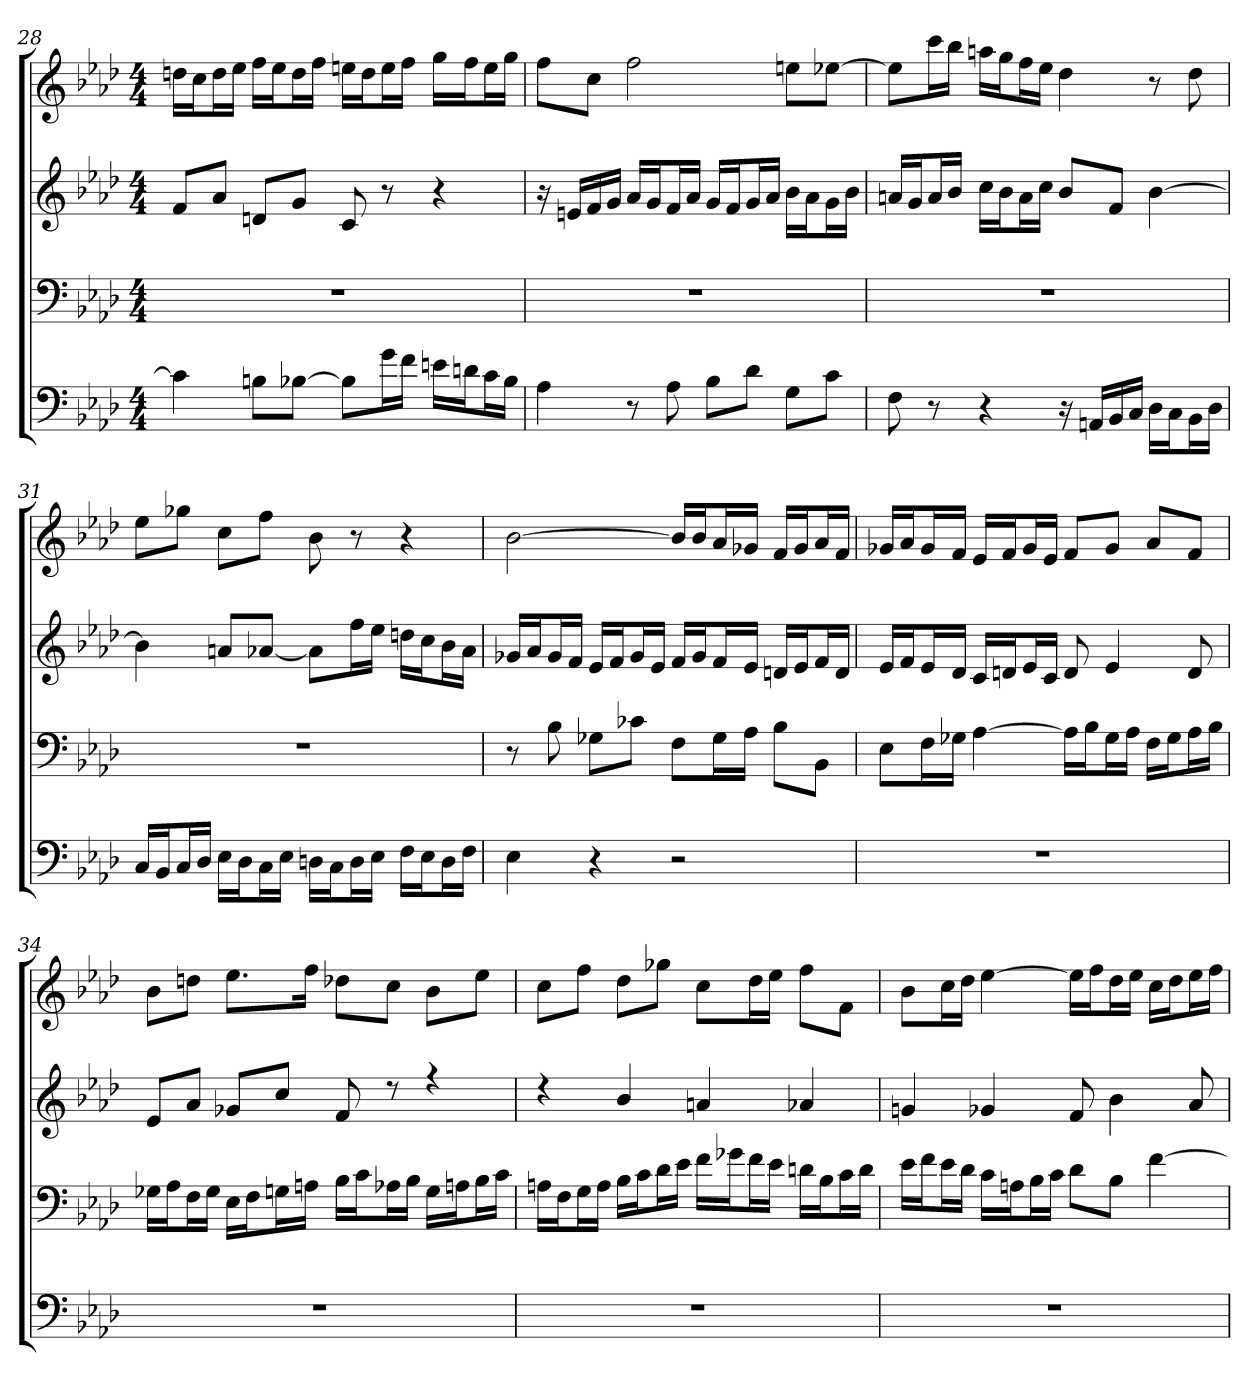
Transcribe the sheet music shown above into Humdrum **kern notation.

**kern	**kern	**kern	**kern
*part4	*part3	*part2	*part1
*staff4	*staff3	*staff2	*staff1
*clefF4	*clefF4	*clefG2	*clefG2
*k[b-e-a-d-]	*k[b-e-a-d-]	*k[b-e-a-d-]	*k[b-e-a-d-]
*A-:	*A-:	*A-:	*A-:
*M4/4	*M4/4	*M4/4	*M4/4
=28	=28	=28	=28
4c]	1r	8f/L	16ddn\LL
.	.	.	16cc\J
.	.	8a-/J	16dd\L
.	.	.	16ee-\JJ
8Bn\L	.	8dn/L	16ff\LL
.	.	.	16ee-\J
[8B-X\J	.	8g/J	16dd\L
.	.	.	16ff\JJ
8B-\L]	.	8c	16een\LL
.	.	.	16dd\J
16g\L	.	8r	16ee\L
16f\JJ	.	.	16ff\JJ
16en\LL	.	4r	16gg\LL
16dn\J	.	.	16ff\J
16c\L	.	.	16ee\L
16B-\JJ	.	.	16gg\JJ
=29	=29	=29	=29
4A-	1r	16r	8ff\L
.	.	16en/LL	.
.	.	16f/	8cc\J
.	.	16g/JJ	.
8r	.	16a-/LL	2ff
.	.	16g/J	.
8A-	.	16f/L	.
.	.	16a-/JJ	.
8B-\L	.	16g/LL	.
.	.	16f/J	.
8d-\J	.	16g/L	.
.	.	16a-/JJ	.
8G\L	.	16b-\LL	8een\L
.	.	16a-\J	.
8c\J	.	16g\L	[8ee-X\J
.	.	16b-\JJ	.
=30	=30	=30	=30
8F	1r	16an/LL	8ee-\L]
.	.	16g/J	.
8r	.	16a/L	16ccc\L
.	.	16b-/JJ	16bb-\JJ
4r	.	16cc\LL	16aan\LL
.	.	16b-\J	16gg\J
.	.	16a\L	16ff\L
.	.	16cc\JJ	16ee-\JJ
16r	.	8b-/L	4dd-
16AAn/LL	.	.	.
16BB-/	.	8f/J	.
16C/JJ	.	.	.
16D-\LL	.	[4b-	8r
16C\J	.	.	.
16BB-\L	.	.	8dd-
16D-\JJ	.	.	.
=31	=31	=31	=31
16C/LL	1r	4b-]	8ee-\L
16BB-/J	.	.	.
16C/L	.	.	8gg-X\J
16D-/JJ	.	.	.
16E-\LL	.	8an/L	8cc\L
16D-\J	.	.	.
16C\L	.	[8a-X/J	8ff\J
16E-\JJ	.	.	.
16Dn\LL	.	8a-\L]	8b-
16C\J	.	.	.
16D\L	.	16ff\L	8r
16E-\JJ	.	16ee-\JJ	.
16F\LL	.	16ddn\LL	4r
16E-\J	.	16cc\J	.
16D\L	.	16b-\L	.
16F\JJ	.	16a-\JJ	.
=32	=32	=32	=32
4E-	8r	16g-X/LL	[2b-
.	.	16a-/J	.
.	8B-	16g-/L	.
.	.	16f/JJ	.
4r	8G-X\L	16e-/LL	.
.	.	16f/J	.
.	8c-X\J	16g-/L	.
.	.	16e-/JJ	.
2r	8F\L	16f/LL	16b-/LL]
.	.	16g-/J	16b-/J
.	16G-\L	16f/L	16a-/L
.	16A-\JJ	16e-/JJ	16g-X/JJ
.	8B-\L	16dn/LL	16f/LL
.	.	16e-/J	16g-/J
.	8BB-\J	16f/L	16a-/L
.	.	16d/JJ	16f/JJ
=33	=33	=33	=33
1r	8E-\L	16e-/LL	16g-X/LL
.	.	16f/J	16a-/J
.	16F\L	16e-/L	16g-/L
.	16G-X\JJ	16d-/JJ	16f/JJ
.	[4A-	16c/LL	16e-/LL
.	.	16dn/J	16f/J
.	.	16e-/L	16g-/L
.	.	16c/JJ	16e-/JJ
.	16A-\LL]	8d	8f/L
.	16B-\J	.	.
.	16G-\L	4e-	8g-/J
.	16A-\JJ	.	.
.	16F\LL	.	8a-/L
.	16G-\J	.	.
.	16A-\L	8d	8f/J
.	16B-\JJ	.	.
=34	=34	=34	=34
*	*	*^	*
1r	16G-X\LL	8e-/L	1ryy	8b-\L
.	16A-\J	.	.	.
.	16F\L	8a-/J	.	8ddn\J
.	16G-\JJ	.	.	.
.	16E-\LL	8g-X/L	.	8.ee-\L
.	16F\J	.	.	.
.	16Gn\L	8cc/J	.	.
.	16An\JJ	.	.	16ff\Jk
.	16B-\LL	8f	.	8dd-X\L
.	16c\J	.	.	.
.	16A-X\L	8r	.	8cc\J
.	16B-\JJ	.	.	.
.	16G\LL	4r	.	8b-\L
.	16An\J	.	.	.
.	16B-\L	.	.	8ee-\J
.	16c\JJ	.	.	.
=35	=35	=35	=35	=35
1r	16An\LL	4rdd	1ryy	8cc\L
.	16F\J	.	.	.
.	16G\L	.	.	8ff\J
.	16A\JJ	.	.	.
.	16B-\LL	4b-	.	8dd-\L
.	16c\J	.	.	.
.	16d-\L	.	.	8gg-X\J
.	16e-\JJ	.	.	.
.	16f\LL	4an	.	8cc\L
.	16g-X\J	.	.	.
.	16f\L	.	.	16dd-\L
.	16e-\JJ	.	.	16ee-\JJ
.	16dn\LL	4a-X	.	8ff\L
.	16B-\J	.	.	.
.	16c\L	.	.	8f\J
.	16d\JJ	.	.	.
*	*	*v	*v	*
=36	=36	=36	=36
1r	16e-\LL	4gn	8b-\L
.	16f\J	.	.
.	16e-\L	.	16cc\L
.	16d-\JJ	.	16dd-\JJ
.	16c\LL	4g-X	[4ee-
.	16An\J	.	.
.	16B-\L	.	.
.	16c\JJ	.	.
.	8d-\L	8f	16ee-\LL]
.	.	.	16ff\J
.	8B-\J	4b-	16dd-\L
.	.	.	16ee-\JJ
.	[4f	.	16cc\LL
.	.	.	16dd-\J
.	.	8a-	16ee-\L
.	.	.	16ff\JJ
=	=	=	=
*-	*-	*-	*-
